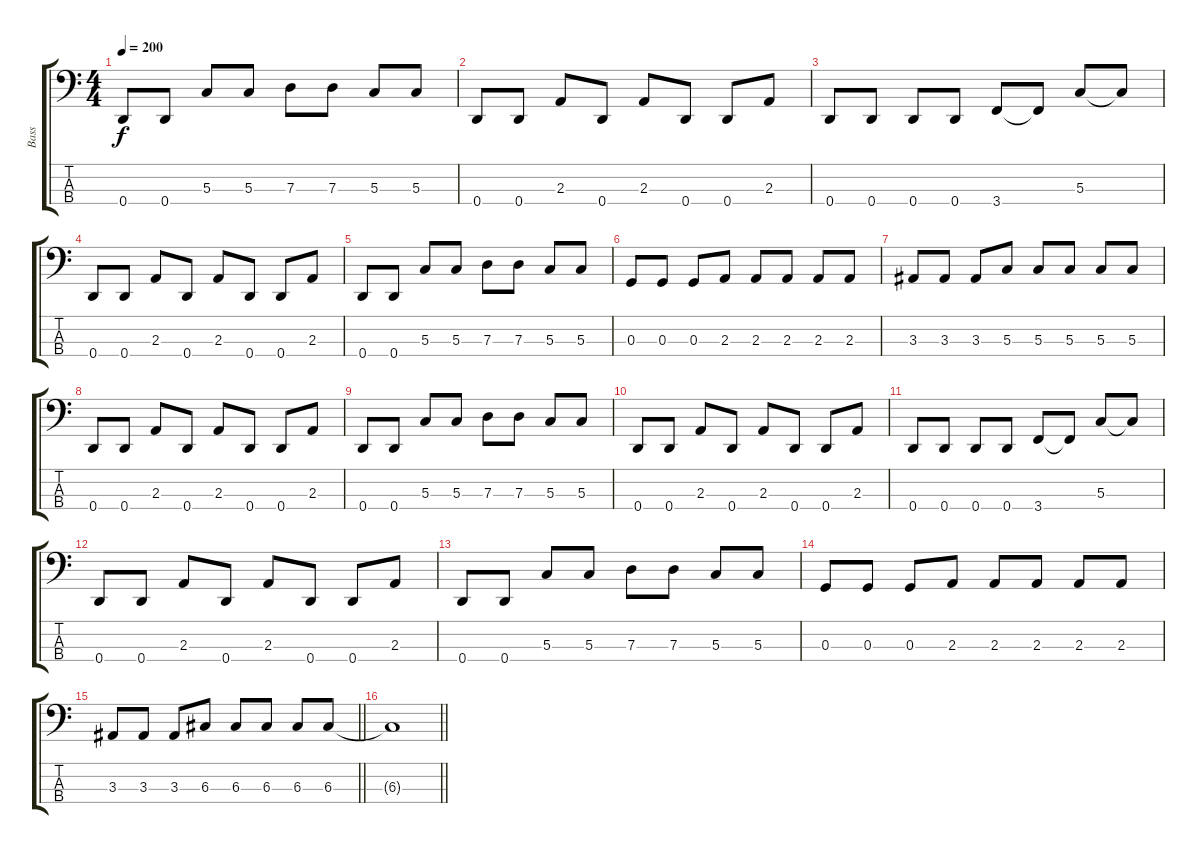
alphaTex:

\track ("Bass" "Bass") {instrument electricbasspick}
\staff {score tabs}
\tuning (F2 C2 G1 D1) {hide}
\ts (4 4)
\tempo 200
\clef f4
\ks c
0.4.8{dy f} 0.4.8 5.3.8 5.3.8 7.3.8 7.3.8 5.3.8 5.3.8 |
0.4.8 0.4.8 2.3.8 0.4.8 2.3.8 0.4.8 0.4.8 2.3.8 |
0.4.8 0.4.8 0.4.8 0.4.8 3.4.8 3.4{t}.8 5.3.8 5.3{t}.8 |
0.4.8 0.4.8 2.3.8 0.4.8 2.3.8 0.4.8 0.4.8 2.3.8 |
0.4.8 0.4.8 5.3.8 5.3.8 7.3.8 7.3.8 5.3.8 5.3.8 |
0.3.8 0.3.8 0.3.8 2.3.8 2.3.8 2.3.8 2.3.8 2.3.8 |
3.3.8 3.3.8 3.3.8 5.3.8 5.3.8 5.3.8 5.3.8 5.3.8 |
0.4.8 0.4.8 2.3.8 0.4.8 2.3.8 0.4.8 0.4.8 2.3.8 |
0.4.8 0.4.8 5.3.8 5.3.8 7.3.8 7.3.8 5.3.8 5.3.8 |
0.4.8 0.4.8 2.3.8 0.4.8 2.3.8 0.4.8 0.4.8 2.3.8 |
0.4.8 0.4.8 0.4.8 0.4.8 3.4.8 3.4{t}.8 5.3.8 5.3{t}.8 |
0.4.8 0.4.8 2.3.8 0.4.8 2.3.8 0.4.8 0.4.8 2.3.8 |
0.4.8 0.4.8 5.3.8 5.3.8 7.3.8 7.3.8 5.3.8 5.3.8 |
0.3.8 0.3.8 0.3.8 2.3.8 2.3.8 2.3.8 2.3.8 2.3.8 |
\barLineRight lightlight
3.3.8 3.3.8 3.3.8 6.3.8 6.3.8 6.3.8 6.3.8 6.3.8 |
\barLineRight lightlight
6.3{t}.1
